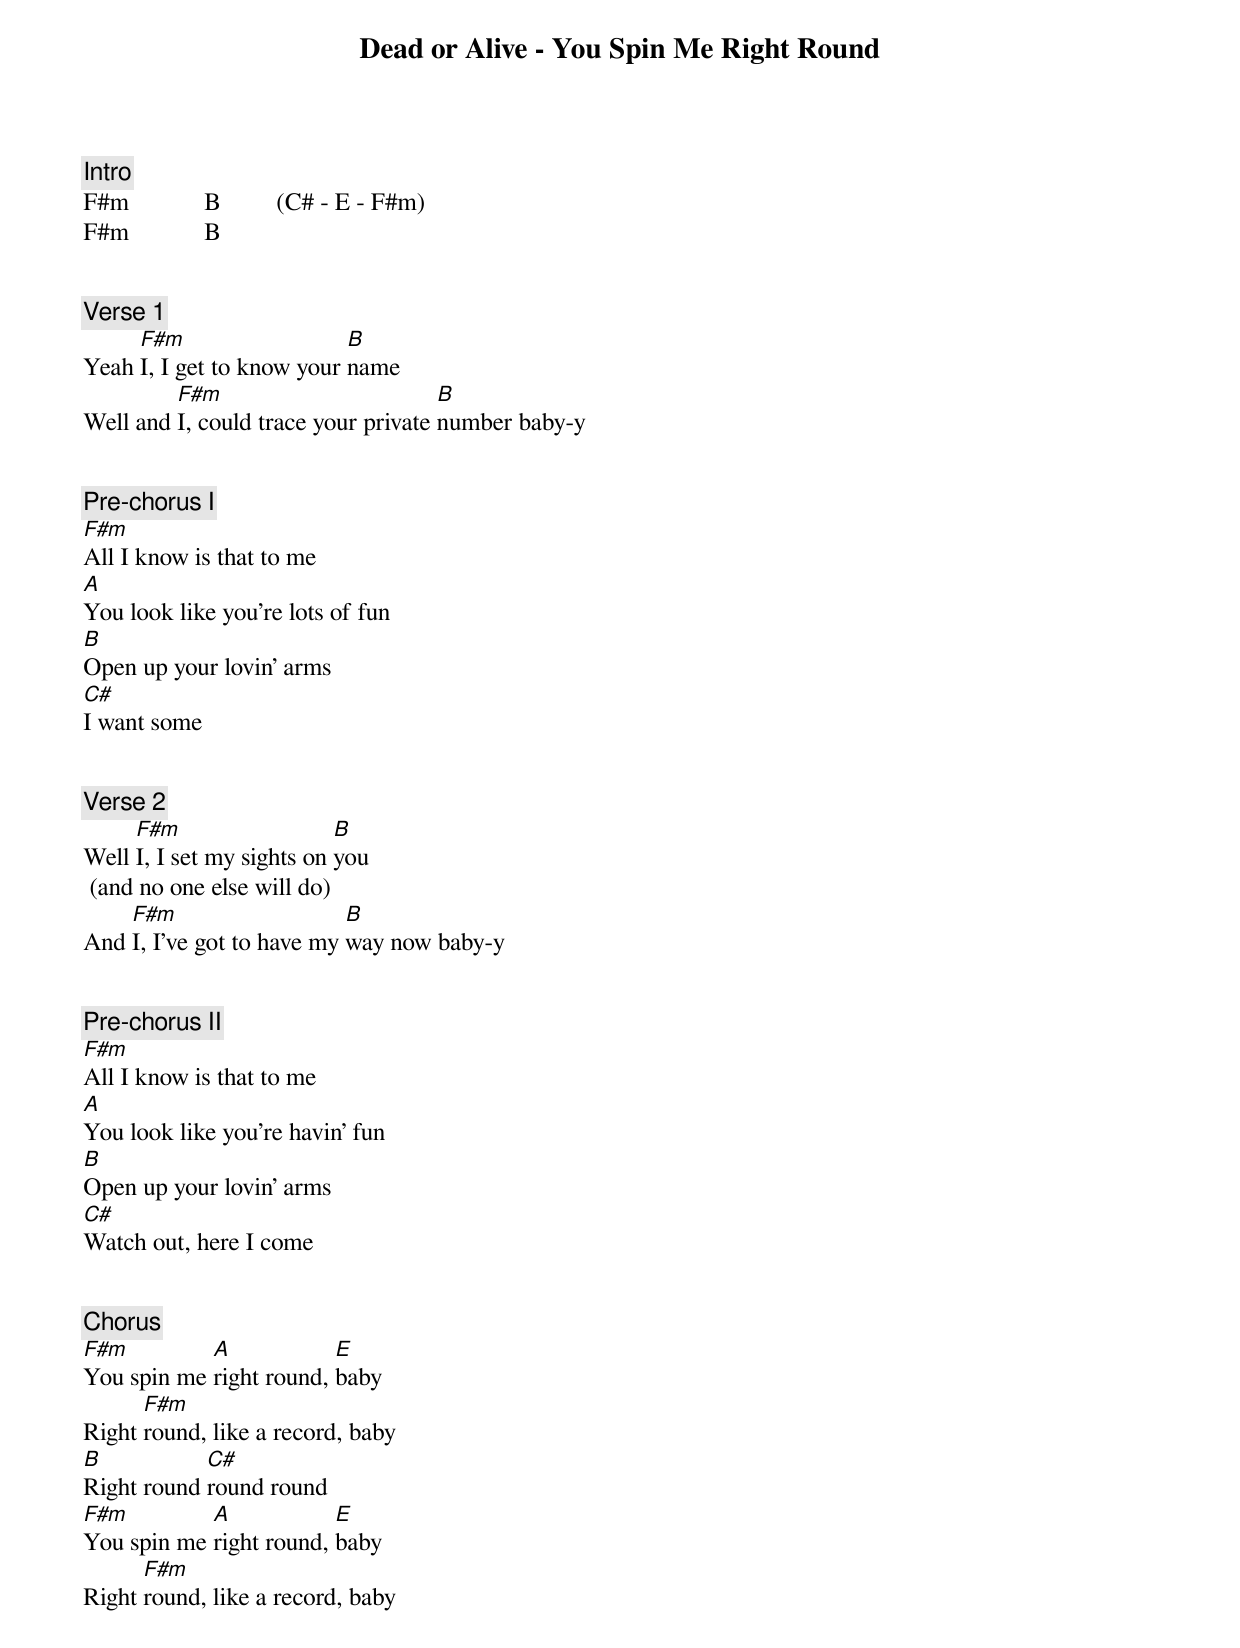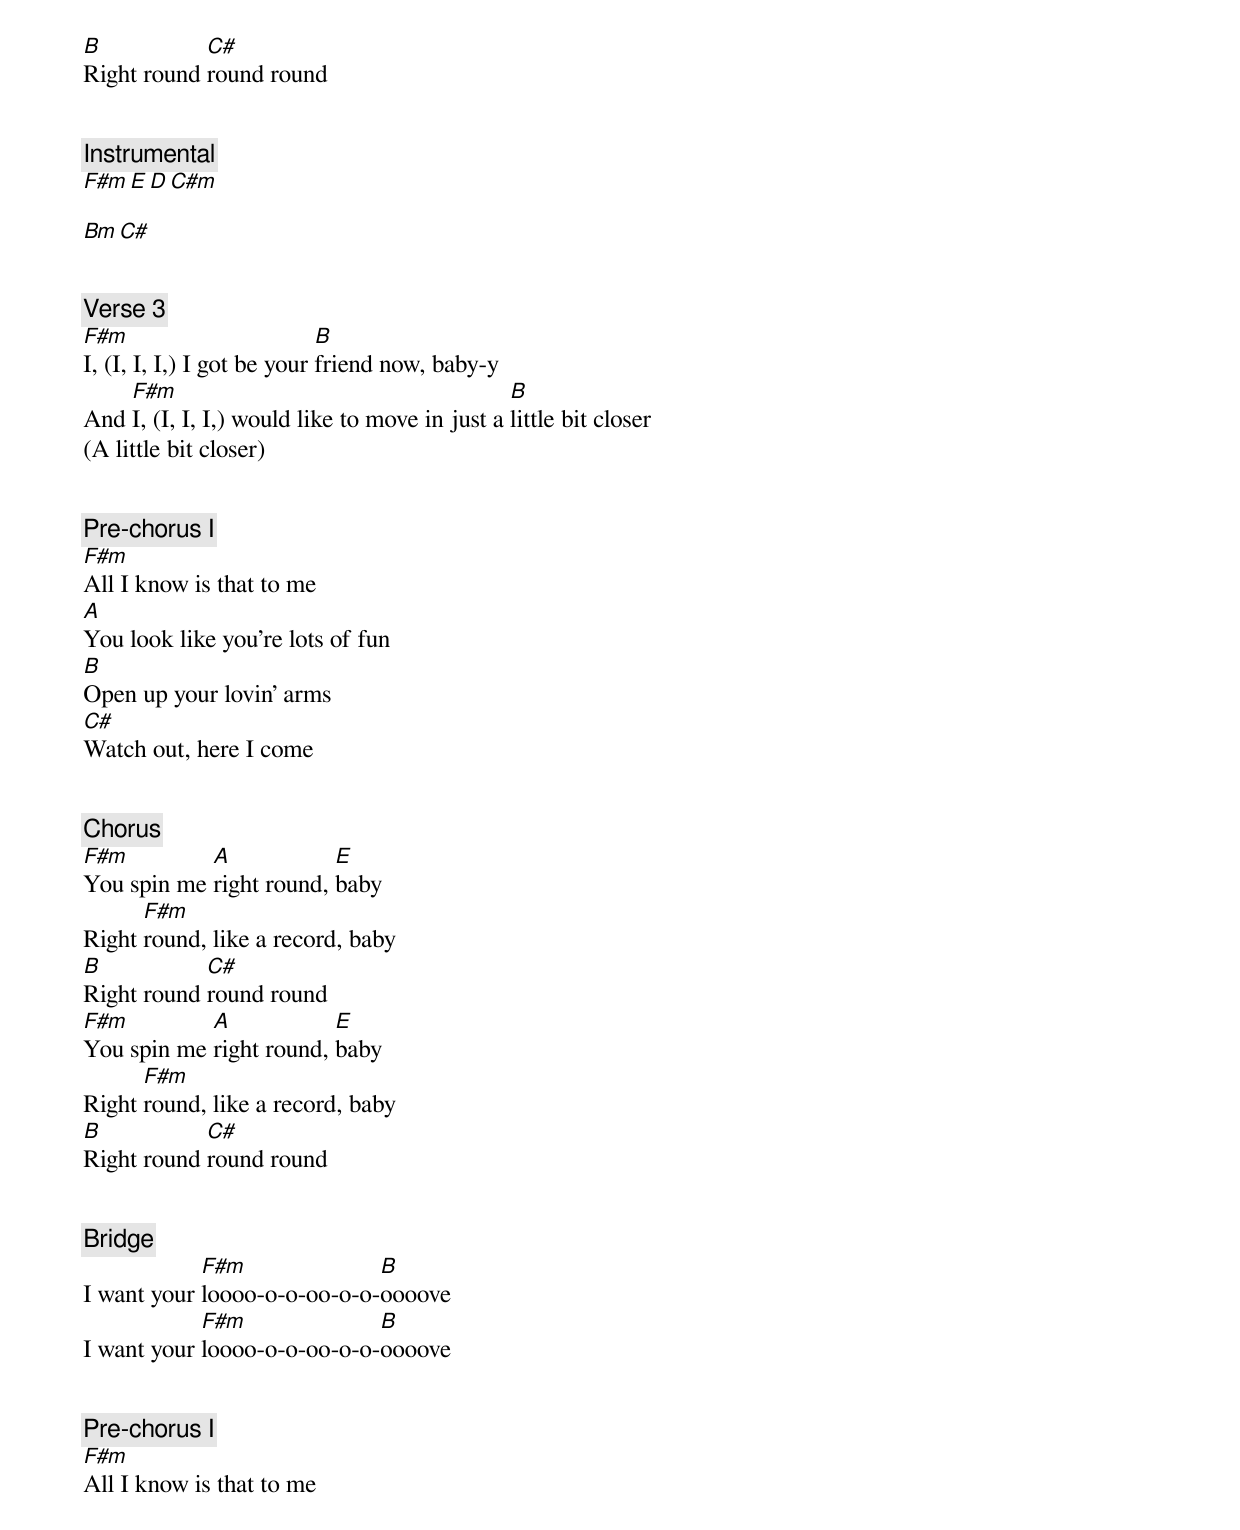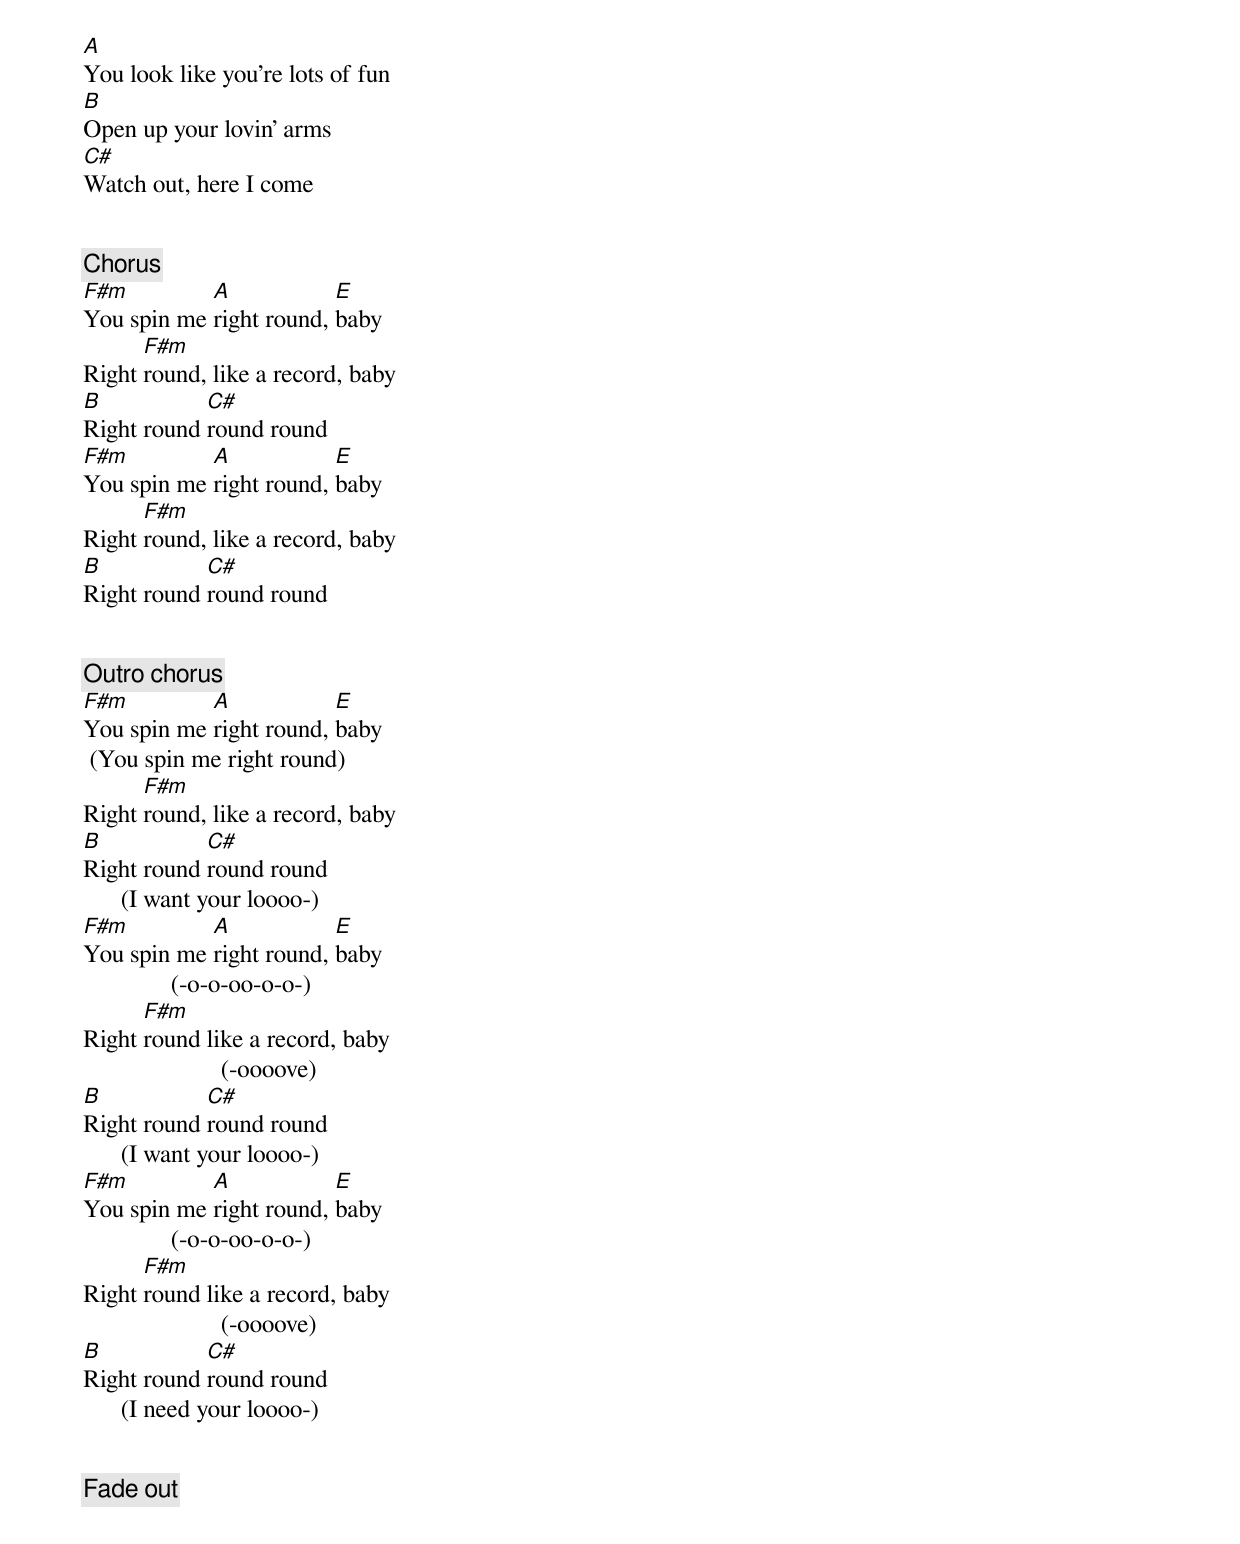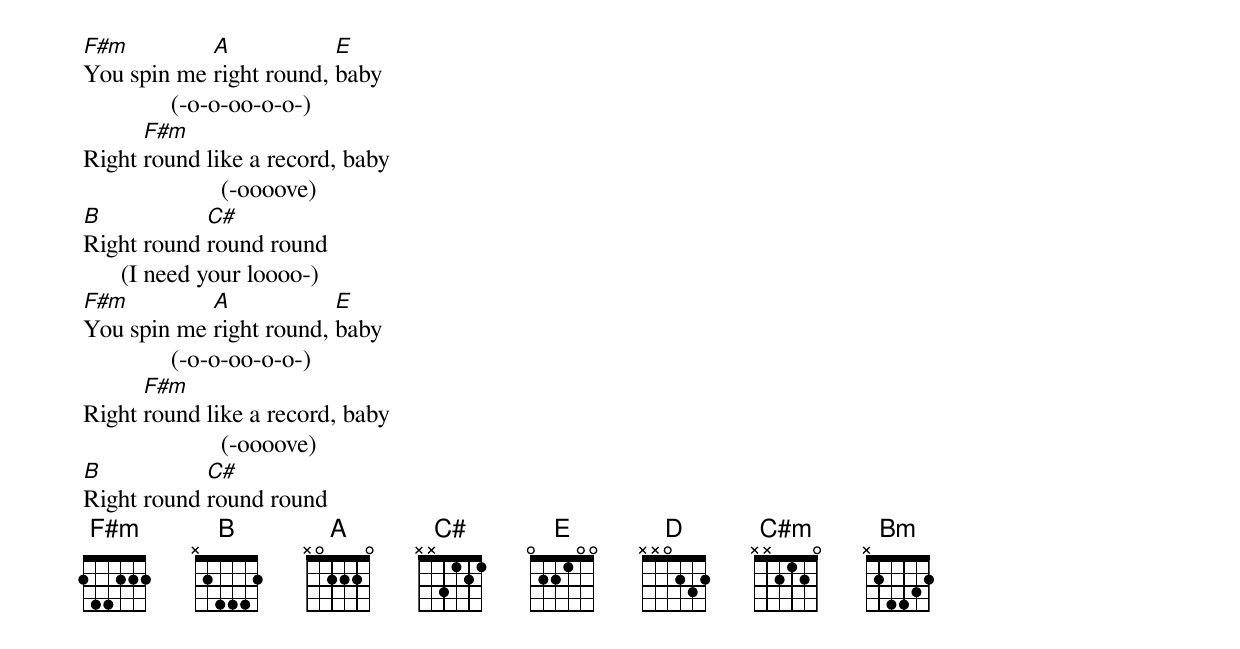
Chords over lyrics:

Dead or Alive - You Spin Me Right Round

[Intro]
F#m            B         (C# - E - F#m)
F#m            B


[Verse 1]
     F#m                   B
Yeah I, I get to know your name
         F#m                         B
Well and I, could trace your private number baby-y


[Pre-chorus I]
F#m
All I know is that to me
A
You look like you're lots of fun
B
Open up your lovin' arms
C#
I want some


[Verse 2]
     F#m                   B
Well I, I set my sights on you
 (and no one else will do)
    F#m                    B
And I, I've got to have my way now baby-y


[Pre-chorus II]
F#m
All I know is that to me
A
You look like you're havin' fun
B
Open up your lovin' arms
C#
Watch out, here I come


[Chorus]
F#m         A            E
You spin me right round, baby
      F#m
Right round, like a record, baby
B           C#
Right round round round
F#m         A            E
You spin me right round, baby
      F#m
Right round, like a record, baby
B           C#
Right round round round


[Instrumental]
F#m    E      D      C#m

Bm            C#


[Verse 3]
F#m                         B
I, (I, I, I,) I got be your friend now, baby-y
    F#m                                        B
And I, (I, I, I,) would like to move in just a little bit closer
(A little bit closer)


[Pre-chorus I]
F#m
All I know is that to me
A
You look like you're lots of fun
B
Open up your lovin' arms
C#
Watch out, here I come


[Chorus]
F#m         A            E
You spin me right round, baby
      F#m
Right round, like a record, baby
B           C#
Right round round round
F#m         A            E
You spin me right round, baby
      F#m
Right round, like a record, baby
B           C#
Right round round round


[Bridge]
            F#m              B
I want your loooo-o-o-oo-o-o-oooove
            F#m              B
I want your loooo-o-o-oo-o-o-oooove


[Pre-chorus I]
F#m
All I know is that to me
A
You look like you're lots of fun
B
Open up your lovin' arms
C#
Watch out, here I come


[Chorus]
F#m         A            E
You spin me right round, baby
      F#m
Right round, like a record, baby
B           C#
Right round round round
F#m         A            E
You spin me right round, baby
      F#m
Right round, like a record, baby
B           C#
Right round round round


[Outro chorus]
F#m         A            E
You spin me right round, baby
 (You spin me right round)
      F#m
Right round, like a record, baby
B           C#
Right round round round
      (I want your loooo-)
F#m         A            E
You spin me right round, baby
              (-o-o-oo-o-o-)
      F#m
Right round like a record, baby
                      (-oooove)
B           C#
Right round round round
      (I want your loooo-)
F#m         A            E
You spin me right round, baby
              (-o-o-oo-o-o-)
      F#m
Right round like a record, baby
                      (-oooove)
B           C#
Right round round round
      (I need your loooo-)


[Fade out]
F#m         A            E
You spin me right round, baby
              (-o-o-oo-o-o-)
      F#m
Right round like a record, baby
                      (-oooove)
B           C#
Right round round round
      (I need your loooo-)
F#m         A            E
You spin me right round, baby
              (-o-o-oo-o-o-)
      F#m
Right round like a record, baby
                      (-oooove)
B           C#
Right round round round
